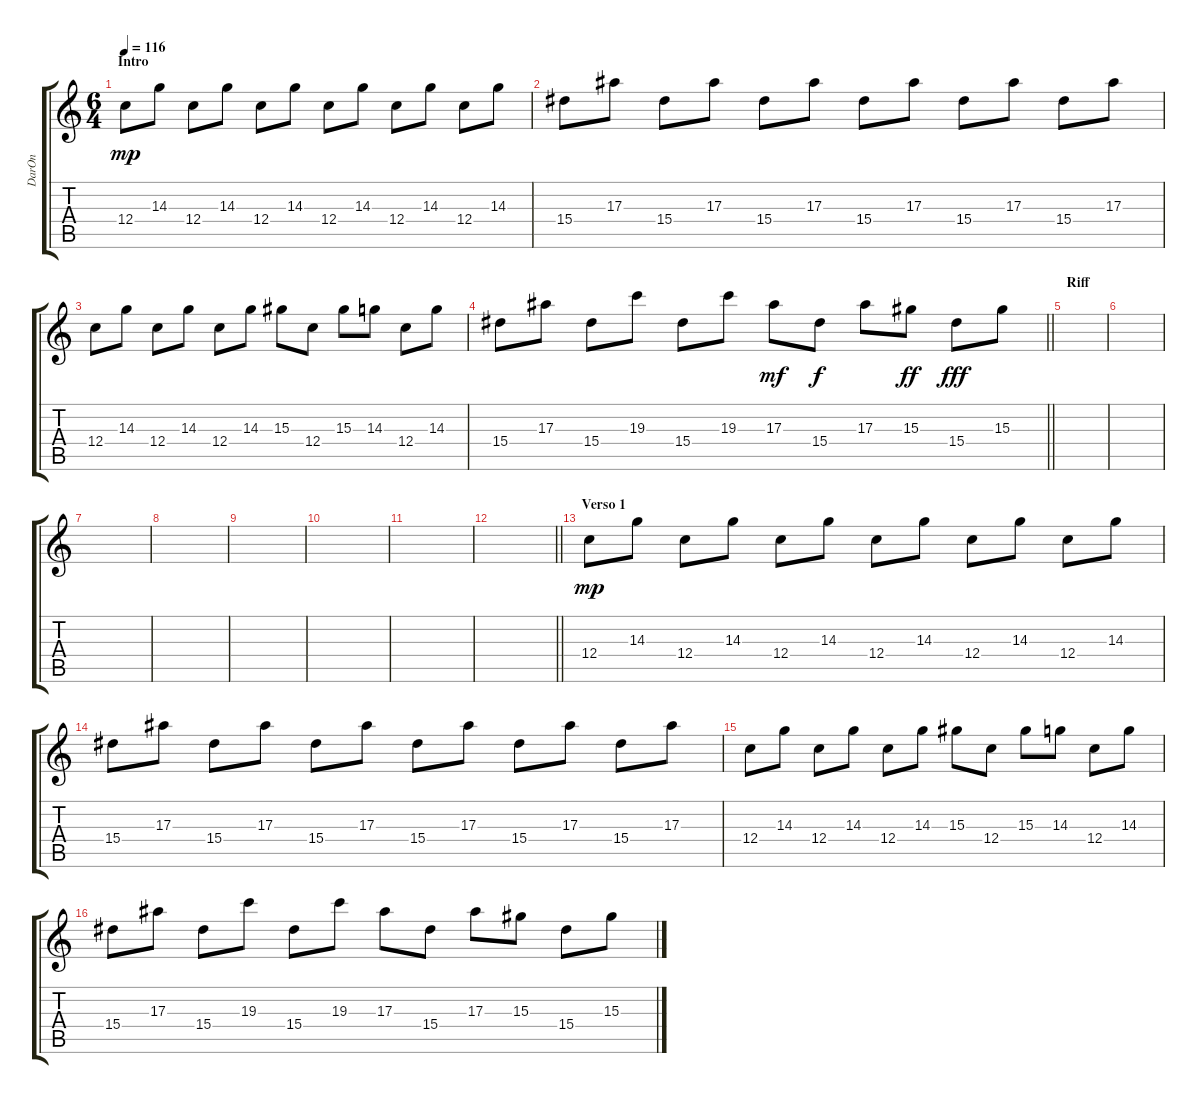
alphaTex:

\track ("DarOn" "DarOn") {instrument electricguitarmuted}
\staff {score tabs}
\tuning (D4 A3 F3 C3 G2 C2) {hide}
\ts (6 4)
\section ("" "Intro")
\tempo 116
\clef g2
\ks c
12.4.8{dy mp instrument electricguitarmuted} 14.3.8 12.4.8 14.3.8 12.4.8 14.3.8 12.4.8 14.3.8 12.4.8 14.3.8 12.4.8 14.3.8 |
15.4.8 17.3.8 15.4.8 17.3.8 15.4.8 17.3.8 15.4.8 17.3.8 15.4.8 17.3.8 15.4.8 17.3.8 |
12.4.8 14.3.8 12.4.8 14.3.8 12.4.8 14.3.8 15.3.8 12.4.8 15.3.8 14.3.8 12.4.8 14.3.8 |
\barLineRight lightlight
15.4.8 17.3.8 15.4.8 19.3.8 15.4.8 19.3.8 17.3.8{dy mf} 15.4.8{dy f} 17.3.8 15.3.8{dy ff} 15.4.8{dy fff} 15.3.8 |
\section ("" "Riff")
|
|
|
|
|
|
|
\barLineRight lightlight
|
\section ("" "Verso 1")
12.4.8{dy mp} 14.3.8 12.4.8 14.3.8 12.4.8 14.3.8 12.4.8 14.3.8 12.4.8 14.3.8 12.4.8 14.3.8 |
15.4.8 17.3.8 15.4.8 17.3.8 15.4.8 17.3.8 15.4.8 17.3.8 15.4.8 17.3.8 15.4.8 17.3.8 |
12.4.8 14.3.8 12.4.8 14.3.8 12.4.8 14.3.8 15.3.8 12.4.8 15.3.8 14.3.8 12.4.8 14.3.8 |
15.4.8 17.3.8 15.4.8 19.3.8 15.4.8 19.3.8 17.3.8 15.4.8 17.3.8 15.3.8 15.4.8 15.3.8
